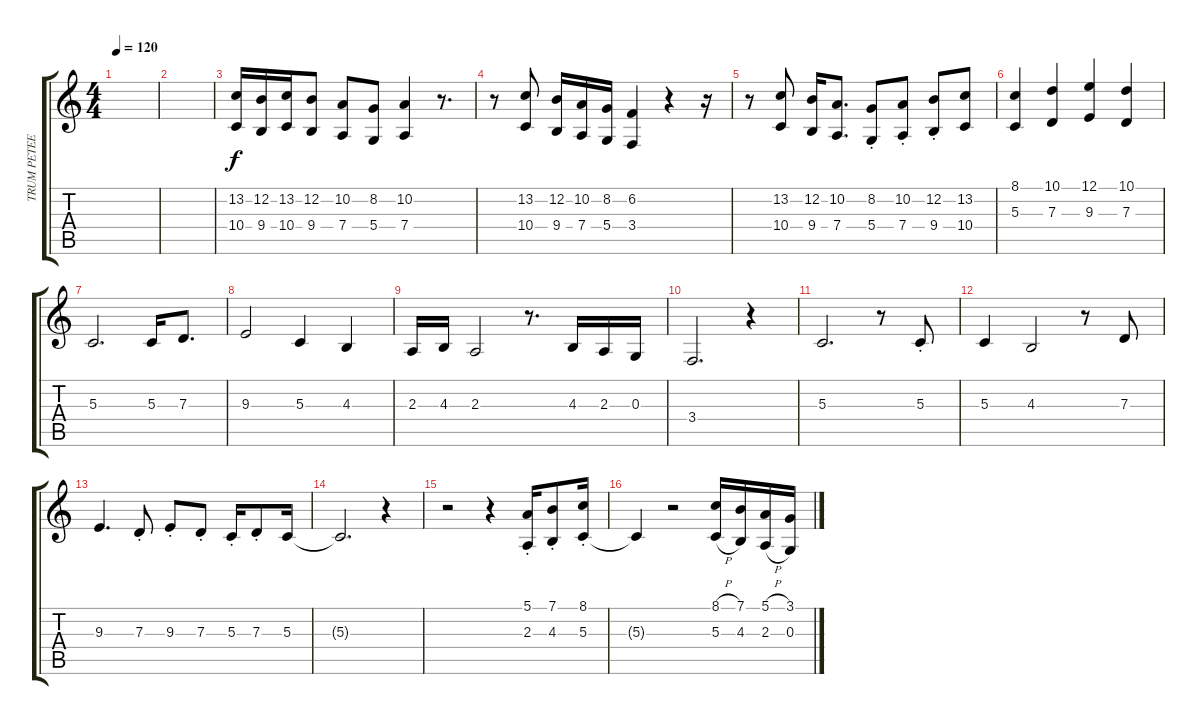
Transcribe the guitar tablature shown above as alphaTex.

\track ("TRUM PETEER" "TRUM PETEE") {instrument trumpet}
\staff {score tabs}
\tuning (E4 B3 G3 D3 A2 E2) {hide}
\ts (4 4)
\tempo 120
\clef g2
\ks c
|
|
(13.2 10.4).16 (12.2 9.4).16 (13.2 10.4).16 (12.2 9.4).8 (10.2 7.4).8 (8.2 5.4).8 (10.2 7.4).4 r.8{d} |
r.8 (13.2 10.4).8 (12.2 9.4).16 (10.2 7.4).16 (8.2 5.4).16 (6.2 3.4).4 r.4 r.16 |
r.8 (13.2 10.4).8 (12.2 9.4).16 (10.2 7.4).8{d} (8.2{st} 5.4).8 (10.2{st} 7.4).8 (12.2{st} 9.4).8 (13.2 10.4).8 |
(8.1 5.3).4 (10.1 7.3).4 (12.1 9.3).4 (10.1 7.3).4 |
5.3.2{d} 5.3.16 7.3.8{d} |
9.3.2 5.3.4 4.3.4 |
2.3.16 4.3.16 2.3.2 r.8{d} 4.3.16 2.3.16 0.3.16 |
3.4.2{d} r.4 |
5.3.2{d} r.8 5.3{st}.8 |
5.3.4 4.3.2 r.8 7.3.8 |
9.3.4{d} 7.3{st}.8 9.3{st}.8 7.3{st}.8 5.3{st}.16 7.3{st}.8 5.3.16 |
5.3{t}.2{d} r.4 |
r.2 r.4 (5.1{st} 2.3{st}).16 (7.1{st} 4.3{st}).8 (8.1{st} 5.3).16 |
5.3{t}.4 r.2 (8.1{h} 5.3{h}).16 (7.1 4.3).16 (5.1{h} 2.3{h}).16 (3.1 0.3).16
